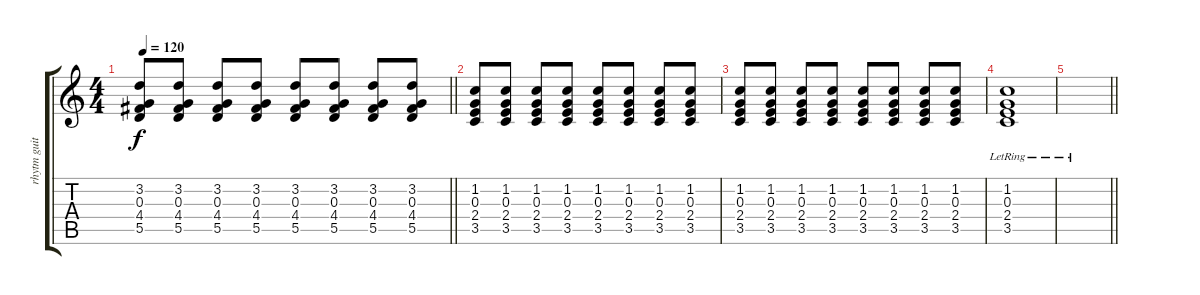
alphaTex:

\track ("rhytm guitar (Uki)" "rhytm guit") {instrument distortionguitar}
\staff {score tabs}
\tuning (E4 B3 G3 D3 A2 E2) {hide}
\ts (4 4)
\tempo 120
\clef g2
\barLineRight lightlight
\ks c
(3.2 0.3 4.4 5.5).8{dy f} (3.2 0.3 4.4 5.5).8 (3.2 0.3 4.4 5.5).8 (3.2 0.3 4.4 5.5).8 (3.2 0.3 4.4 5.5).8 (3.2 0.3 4.4 5.5).8 (3.2 0.3 4.4 5.5).8 (3.2 0.3 4.4 5.5).8 |
(1.2 0.3 2.4 3.5).8 (1.2 0.3 2.4 3.5).8 (1.2 0.3 2.4 3.5).8 (1.2 0.3 2.4 3.5).8 (1.2 0.3 2.4 3.5).8 (1.2 0.3 2.4 3.5).8 (1.2 0.3 2.4 3.5).8 (1.2 0.3 2.4 3.5).8 |
(1.2 0.3 2.4 3.5).8 (1.2 0.3 2.4 3.5).8 (1.2 0.3 2.4 3.5).8 (1.2 0.3 2.4 3.5).8 (1.2 0.3 2.4 3.5).8 (1.2 0.3 2.4 3.5).8 (1.2 0.3 2.4 3.5).8 (1.2 0.3 2.4 3.5).8 |
(1.2 0.3{lr} 2.4 3.5).1 |
\barLineRight lightlight
